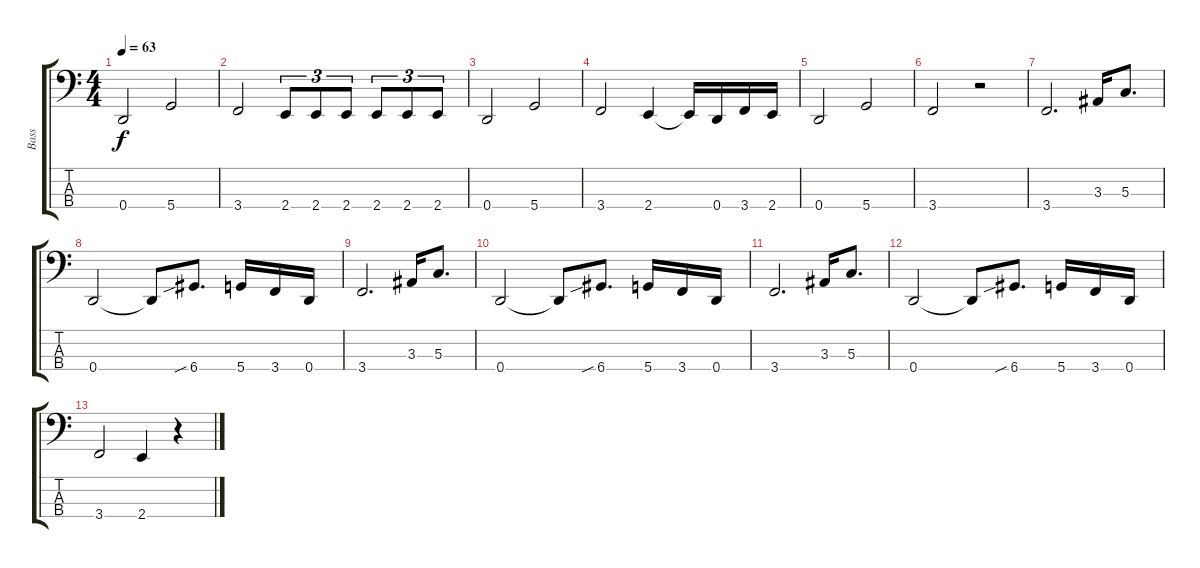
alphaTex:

\track ("Bass" "Bass") {instrument electricbasspick}
\staff {score tabs}
\tuning (F2 C2 G1 D1) {hide}
\ts (4 4)
\tempo 63
\clef f4
\ks c
0.4.2{dy f} 5.4.2 |
3.4.2 2.4.8{tu (3 2)} 2.4.8{tu (3 2)} 2.4.8{tu (3 2)} 2.4.8{tu (3 2)} 2.4.8{tu (3 2)} 2.4.8{tu (3 2)} |
0.4.2 5.4.2 |
3.4.2 2.4.4 2.4{t}.16 0.4.16 3.4.16 2.4.16 |
0.4.2 5.4.2 |
3.4.2 r.2 |
3.4.2{d} 3.3.16 5.3.8{d} |
0.4.2 0.4{t}.8 6.4{sib}.8{d} 5.4.16 3.4.16 0.4.16 |
3.4.2{d} 3.3.16 5.3.8{d} |
0.4.2 0.4{t}.8 6.4{sib}.8{d} 5.4.16 3.4.16 0.4.16 |
3.4.2{d} 3.3.16 5.3.8{d} |
0.4.2 0.4{t}.8 6.4{sib}.8{d} 5.4.16 3.4.16 0.4.16 |
3.4.2 2.4.4 r.4
